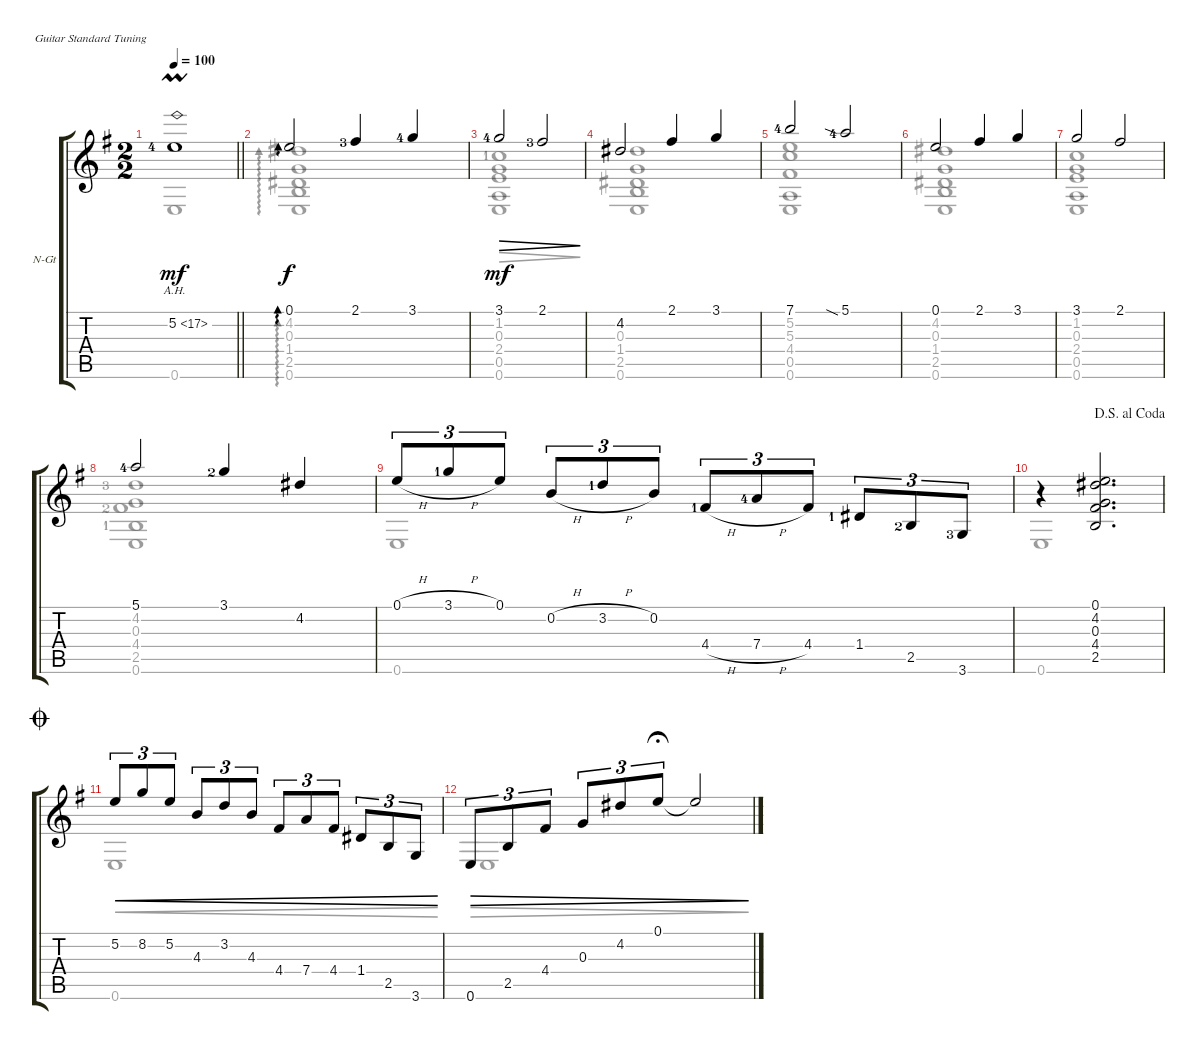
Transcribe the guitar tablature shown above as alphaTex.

\defaultSystemsLayout 4
\bracketExtendMode groupsimilarinstruments
\firstSystemTrackNameOrientation horizontal
\otherSystemsTrackNameOrientation horizontal
\track ("Nylon Guitar" "N-Gt") {instrument acousticguitarsteel}
\staff {score tabs}
\tuning (E4 B3 G3 D3 A2 E2)
\voice
\ts (2 2)
\tempo 100
\clef g2
\barLineRight lightlight
\ks eminor
5.2{ah 12 lf 5 umordent}.1{dy mf} |
0.1.2{ad 0 dy f} 2.1{lf 4}.4 3.1{lf 5}.4 |
3.1{lf 5}.2{dec dy mf} 2.1{lf 4}.2{dec} |
4.2.2 2.1.4 3.1.4 |
7.1{lf 5}.2 5.1{sia lf 5}.2 |
0.1.2 2.1.4 3.1.4 |
3.1.2 2.1.2 |
5.1{lf 5}.2 3.1{lf 3}.4 4.2.4 |
0.1{h}.8{tu (3 2)} 3.1{h lf 2}.8{tu (3 2)} 0.1.8{tu (3 2)} 0.2{h}.8{tu (3 2)} 3.2{h lf 2}.8{tu (3 2)} 0.2.8{tu (3 2)} 4.4{h lf 2}.8{tu (3 2)} 7.4{h lf 5}.8{tu (3 2)} 4.4.8{tu (3 2)} 1.4{lf 2}.8{tu (3 2)} 2.5{lf 3}.8{tu (3 2)} 3.6{lf 4}.8{tu (3 2)} |
\jump dalsegnoalcoda
r.4 (0.1 4.2 0.3 4.4 2.5).2{d} |
\jump coda
5.2.8{tu (3 2) cre} 8.2.8{tu (3 2) cre} 5.2.8{tu (3 2) cre} 4.3.8{tu (3 2) cre} 3.2.8{tu (3 2) cre} 4.3.8{tu (3 2) cre} 4.4.8{tu (3 2) cre} 7.4.8{tu (3 2) cre} 4.4.8{tu (3 2) cre} 1.4.8{tu (3 2) cre} 2.5.8{tu (3 2) cre} 3.6.8{tu (3 2) cre} |
0.6.8{tu (3 2) dec} 2.5.8{tu (3 2) dec} 4.4.8{tu (3 2) dec} 0.3.8{tu (3 2) dec} 4.2.8{tu (3 2) dec} 0.1.8{tu (3 2) dec fermata (medium 0.5)} 0.1{t}.2{dec} |
\voice
\clef g2
\ottava regular
\simile none
\barLineRight lightlight
\ks eminor
0.6.1{dy mf} |
(4.2 0.3 1.4 2.5 0.6).1{ad 0 dy f} |
(0.6 0.5 2.4 0.3 1.2{lf 2}).1{dec dy mf} |
(0.6 4.2 0.3 1.4 2.5).1 |
(5.2 5.3 4.4 0.5 0.6).1 |
(0.6 2.5 1.4 0.3 4.2).1 |
(1.2 0.3 2.4 0.5 0.6).1 |
(0.6 2.5{lf 2} 4.4{lf 3} 0.3 4.2{lf 4}).1 |
0.6.1 |
0.6.1 |
0.6.1{cre} |
0.6.1{dec} |
